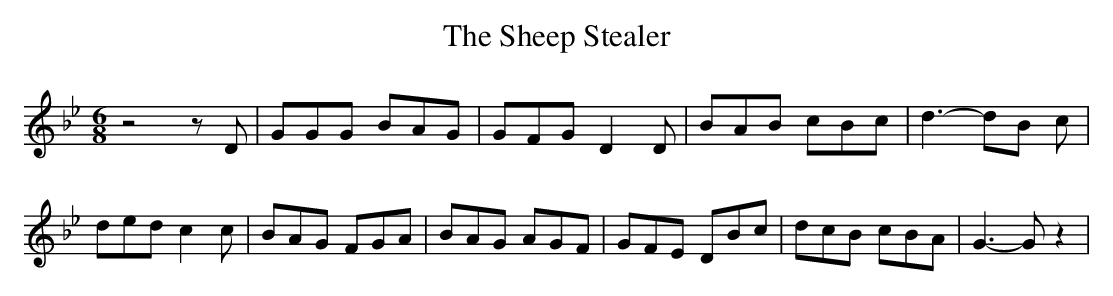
X:1
T:The Sheep Stealer
M:6/8
L:1/8
K:Bb
 z4 z D| GGG BAG| GFG D2 D| BAB cBc| d3- dB c| ded c2 c| BAG FGA| BAG AGF|\
 GFE DBc| dcB cBA| G3- G z2|
